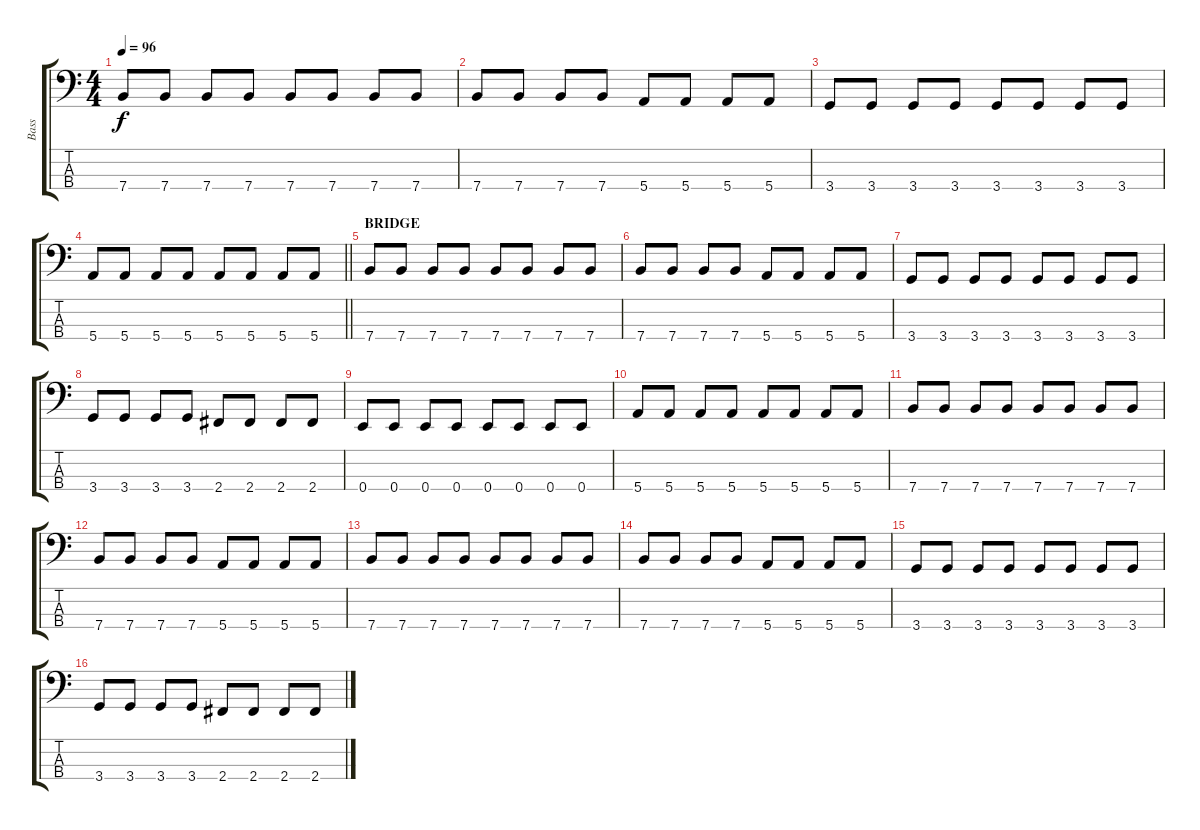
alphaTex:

\track ("Bass" "Bass") {instrument electricbassfinger}
\staff {score tabs}
\tuning (G2 D2 A1 E1) {hide}
\ts (4 4)
\tempo 96
\clef f4
\ks c
7.4.8{dy f} 7.4.8 7.4.8 7.4.8 7.4.8 7.4.8 7.4.8 7.4.8 |
7.4.8 7.4.8 7.4.8 7.4.8 5.4.8 5.4.8 5.4.8 5.4.8 |
3.4.8 3.4.8 3.4.8 3.4.8 3.4.8 3.4.8 3.4.8 3.4.8 |
\barLineRight lightlight
5.4.8 5.4.8 5.4.8 5.4.8 5.4.8 5.4.8 5.4.8 5.4.8 |
\section ("" "BRIDGE")
7.4.8 7.4.8 7.4.8 7.4.8 7.4.8 7.4.8 7.4.8 7.4.8 |
7.4.8 7.4.8 7.4.8 7.4.8 5.4.8 5.4.8 5.4.8 5.4.8 |
3.4.8 3.4.8 3.4.8 3.4.8 3.4.8 3.4.8 3.4.8 3.4.8 |
3.4.8 3.4.8 3.4.8 3.4.8 2.4.8 2.4.8 2.4.8 2.4.8 |
0.4.8 0.4.8 0.4.8 0.4.8 0.4.8 0.4.8 0.4.8 0.4.8 |
5.4.8 5.4.8 5.4.8 5.4.8 5.4.8 5.4.8 5.4.8 5.4.8 |
7.4.8 7.4.8 7.4.8 7.4.8 7.4.8 7.4.8 7.4.8 7.4.8 |
7.4.8 7.4.8 7.4.8 7.4.8 5.4.8 5.4.8 5.4.8 5.4.8 |
7.4.8 7.4.8 7.4.8 7.4.8 7.4.8 7.4.8 7.4.8 7.4.8 |
7.4.8 7.4.8 7.4.8 7.4.8 5.4.8 5.4.8 5.4.8 5.4.8 |
3.4.8 3.4.8 3.4.8 3.4.8 3.4.8 3.4.8 3.4.8 3.4.8 |
3.4.8 3.4.8 3.4.8 3.4.8 2.4.8 2.4.8 2.4.8 2.4.8
